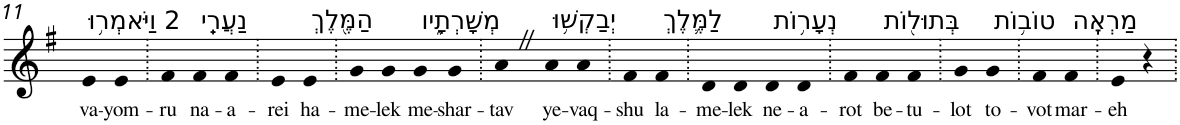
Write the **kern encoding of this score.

**kern	**text
*part1	*part1
*staff1	*staff1
*I"Piano	*
*I'Pno	*
!!LO:PB:g=z
*clefG2	*
*k[f#]	*
*G:	*
=11	=11
!LO:TX:a:t=2 וַיֹּאמְר֥וּ	!
!	!LO:LY:b
4e	va-
!	!LO:LY:b
4e	-yom-
=12.	=12.
!	!LO:LY:b
4f#	-ru
!LO:TX:a:t=נַעֲרֵֽי	!
!	!LO:LY:b
4f#	na-
!	!LO:LY:b
4f#	-a-
=13.	=13.
!	!LO:LY:b
4e	-rei
!LO:TX:a:t=הַמֶּ֖לֶךְ	!
!	!LO:LY:b
4e	ha-
=14.	=14.
!	!LO:LY:b
4g	-me-
!	!LO:LY:b
4g	-lek
!LO:TX:a:t=מְשָׁרְתָ֑יו	!
!	!LO:LY:b
4g	me-
!	!LO:LY:b
4g	-shar-
=15.	=15.
!	!LO:LY:b
4aZ	-tav
!LO:TX:a:t=יְבַקְשׁ֥וּ	!
!	!LO:LY:b
4a	ye-
!	!LO:LY:b
4a	-vaq-
=16.	=16.
!	!LO:LY:b
4f#	-shu
!LO:TX:a:t=לַמֶּ֛לֶךְ	!
!	!LO:LY:b
4f#	la-
=17.	=17.
!	!LO:LY:b
4d	-me-
!	!LO:LY:b
4d	-lek
!LO:TX:a:t=נְעָר֥וֹת	!
!	!LO:LY:b
4d	ne-
!	!LO:LY:b
4d	-a-
=18.	=18.
!	!LO:LY:b
4f#	-rot
!LO:TX:a:t=בְּתוּל֖וֹת	!
!	!LO:LY:b
4f#	be-
!	!LO:LY:b
4f#	-tu-
=19.	=19.
!	!LO:LY:b
4g	-lot
!LO:TX:a:t=טוֹב֥וֹת	!
!	!LO:LY:b
4g	to-
=20.	=20.
!	!LO:LY:b
4f#	-vot
!LO:TX:a:t=מַרְאֶֽה	!
!	!LO:LY:b
4f#	mar-
=21.	=21.
!	!LO:LY:b
4e	-eh
4r	.
=.	=.
*-	*-
